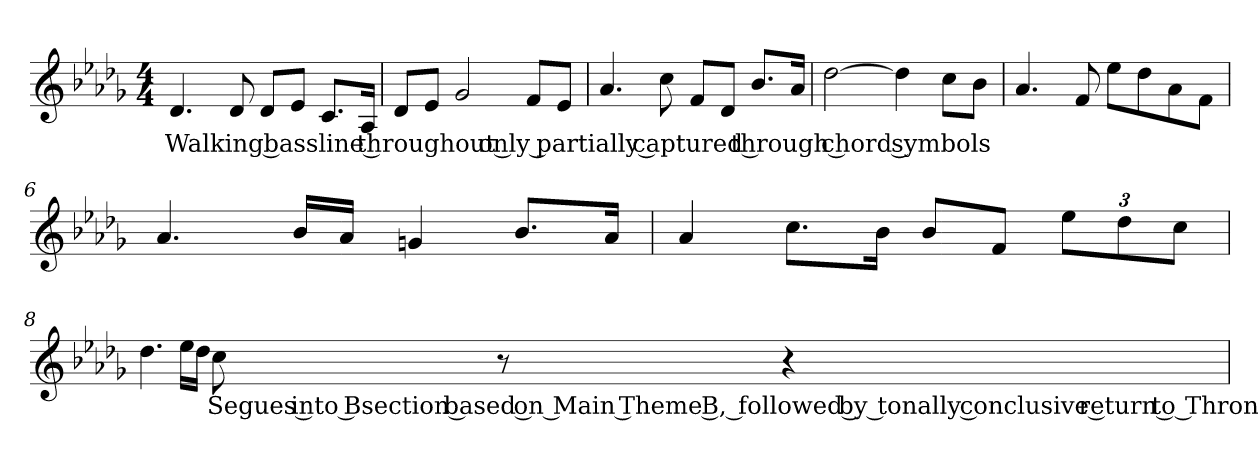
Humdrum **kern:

**kern	**text
*part1	*part1
*staff1	*staff1
*clefG2	*
*k[b-e-a-d-g-]	*
*D-:	*
*M4/4	*
*MM120	*
=1	=1
4.d-	Walking bassline throughout only partially captured through chord symbols
8d-	.
8d-L	.
8e-J	.
8.cL	.
16A-Jk	.
=2	=2
8d-L	.
8e-J	.
2g-	.
8fL	.
8e-J	.
=3	=3
4.a-	.
8cc	.
8fL	.
8d-J	.
8.b-L	.
16a-Jk	.
=4	=4
[2dd-	.
4dd-]	.
8ccL	.
8b-J	.
=5	=5
4.a-	.
8f	.
8ee-L	.
8dd-	.
8a-	.
8fJ	.
=6	=6
4.a-	.
16b-LL	.
16a-JJ	.
4gn	.
8.b-L	.
16a-Jk	.
=7	=7
4a-	.
8.ccL	.
16b-Jk	.
8b-L	.
8fJ	.
12ee-L	.
12dd-	.
12ccJ	.
=8	=8
4.dd-	.
16ee-LL	.
16dd-JJ	.
8cc	Segues into Bsection based on Main Theme B, followed by tonally conclusive return to Throne Room theme-
8r	.
4r	.
=	=
*-	*-
